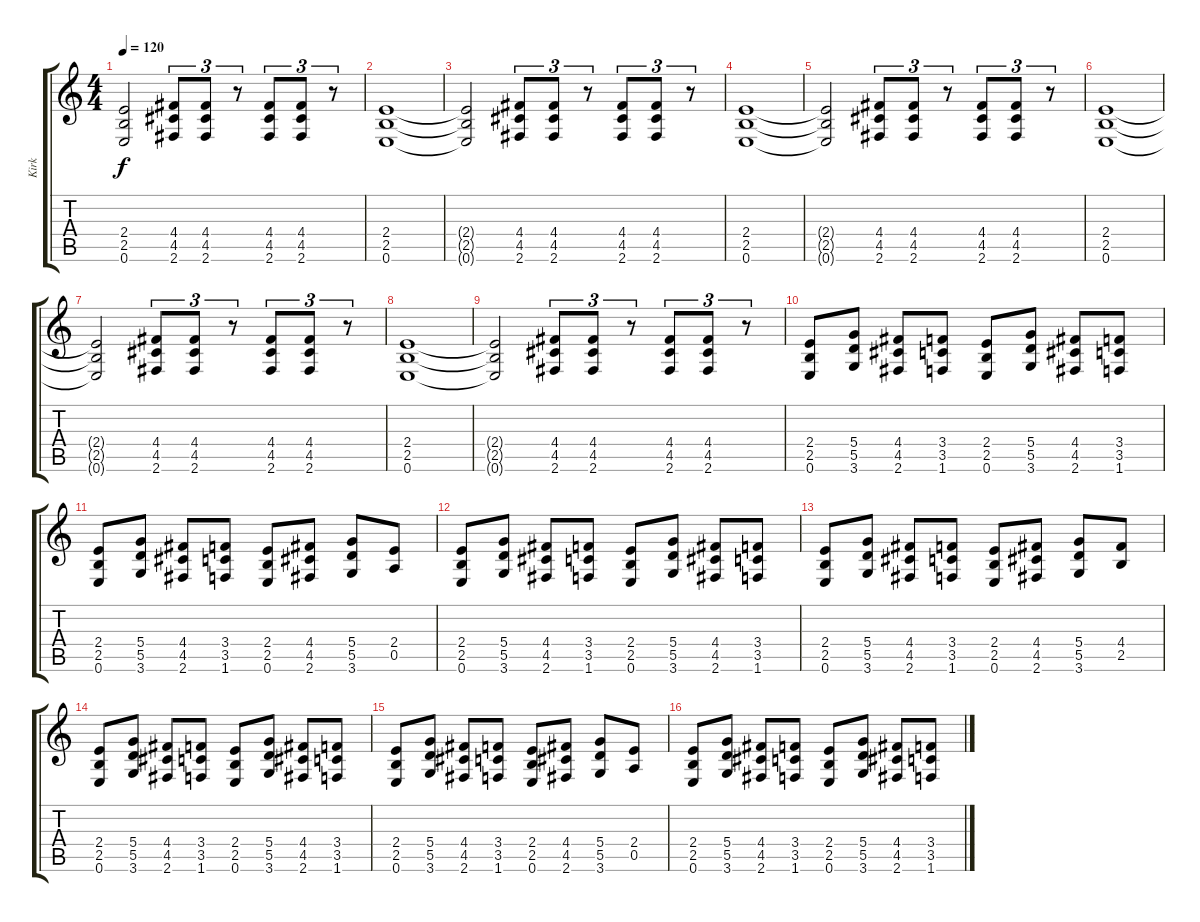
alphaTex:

\track ("Kirk" "Kirk") {instrument distortionguitar}
\staff {score tabs}
\tuning (E4 B3 G3 D3 A2 E2) {hide}
\ts (4 4)
\tempo 120
\clef g2
\ks c
(2.4{t} 2.5{t} 0.6{t}).2{dy f} (4.4 4.5 2.6).8{tu (3 2)} (4.4 4.5 2.6).8{tu (3 2)} r.8{tu (3 2)} (4.4 4.5 2.6).8{tu (3 2)} (4.4 4.5 2.6).8{tu (3 2)} r.8{tu (3 2)} |
(2.4 2.5 0.6).1 |
(2.4{t} 2.5{t} 0.6{t}).2 (4.4 4.5 2.6).8{tu (3 2)} (4.4 4.5 2.6).8{tu (3 2)} r.8{tu (3 2)} (4.4 4.5 2.6).8{tu (3 2)} (4.4 4.5 2.6).8{tu (3 2)} r.8{tu (3 2)} |
(2.4 2.5 0.6).1 |
(2.4{t} 2.5{t} 0.6{t}).2 (4.4 4.5 2.6).8{tu (3 2)} (4.4 4.5 2.6).8{tu (3 2)} r.8{tu (3 2)} (4.4 4.5 2.6).8{tu (3 2)} (4.4 4.5 2.6).8{tu (3 2)} r.8{tu (3 2)} |
(2.4 2.5 0.6).1 |
(2.4{t} 2.5{t} 0.6{t}).2 (4.4 4.5 2.6).8{tu (3 2)} (4.4 4.5 2.6).8{tu (3 2)} r.8{tu (3 2)} (4.4 4.5 2.6).8{tu (3 2)} (4.4 4.5 2.6).8{tu (3 2)} r.8{tu (3 2)} |
(2.4 2.5 0.6).1 |
(2.4{t} 2.5{t} 0.6{t}).2 (4.4 4.5 2.6).8{tu (3 2)} (4.4 4.5 2.6).8{tu (3 2)} r.8{tu (3 2)} (4.4 4.5 2.6).8{tu (3 2)} (4.4 4.5 2.6).8{tu (3 2)} r.8{tu (3 2)} |
(2.4 2.5 0.6).8 (5.4 5.5 3.6).8 (4.4 4.5 2.6).8 (3.4 3.5 1.6).8 (2.4 2.5 0.6).8 (5.4 5.5 3.6).8 (4.4 4.5 2.6).8 (3.4 3.5 1.6).8 |
(2.4 2.5 0.6).8 (5.4 5.5 3.6).8 (4.4 4.5 2.6).8 (3.4 3.5 1.6).8 (2.4 2.5 0.6).8 (4.4 4.5 2.6).8 (5.4 5.5 3.6).8 (2.4 0.5).8 |
(2.4 2.5 0.6).8 (5.4 5.5 3.6).8 (4.4 4.5 2.6).8 (3.4 3.5 1.6).8 (2.4 2.5 0.6).8 (5.4 5.5 3.6).8 (4.4 4.5 2.6).8 (3.4 3.5 1.6).8 |
(2.4 2.5 0.6).8 (5.4 5.5 3.6).8 (4.4 4.5 2.6).8 (3.4 3.5 1.6).8 (2.4 2.5 0.6).8 (4.4 4.5 2.6).8 (5.4 5.5 3.6).8 (4.4 2.5).8 |
(2.4 2.5 0.6).8 (5.4 5.5 3.6).8 (4.4 4.5 2.6).8 (3.4 3.5 1.6).8 (2.4 2.5 0.6).8 (5.4 5.5 3.6).8 (4.4 4.5 2.6).8 (3.4 3.5 1.6).8 |
(2.4 2.5 0.6).8 (5.4 5.5 3.6).8 (4.4 4.5 2.6).8 (3.4 3.5 1.6).8 (2.4 2.5 0.6).8 (4.4 4.5 2.6).8 (5.4 5.5 3.6).8 (2.4 0.5).8 |
(2.4 2.5 0.6).8 (5.4 5.5 3.6).8 (4.4 4.5 2.6).8 (3.4 3.5 1.6).8 (2.4 2.5 0.6).8 (5.4 5.5 3.6).8 (4.4 4.5 2.6).8 (3.4 3.5 1.6).8
